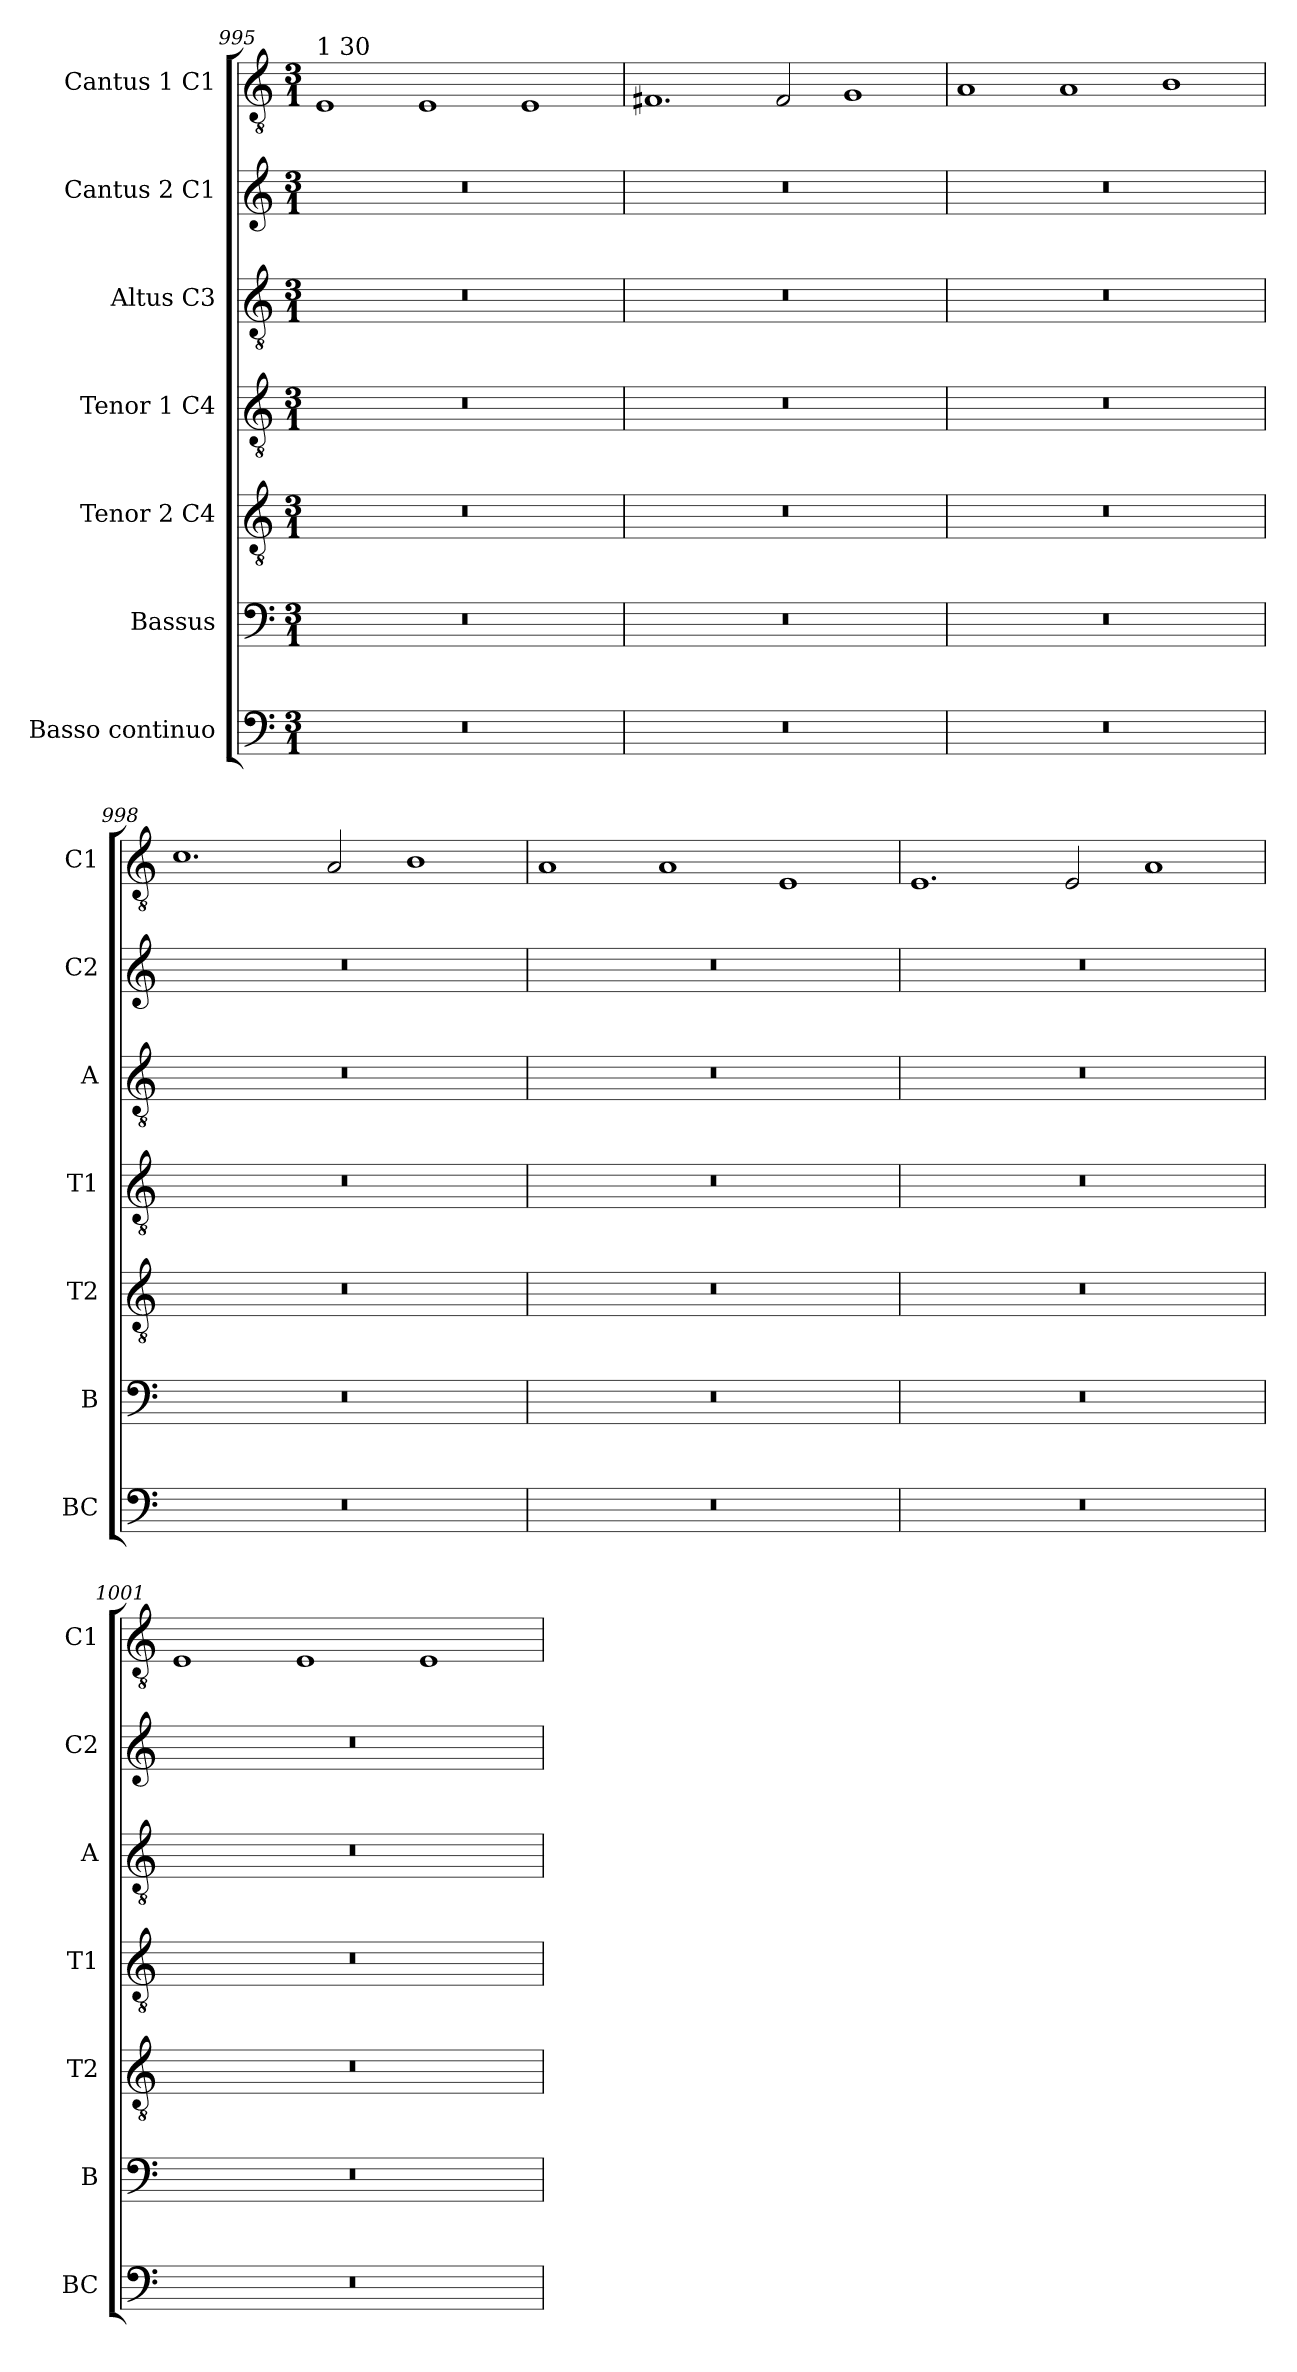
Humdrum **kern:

**kern	**kern	**kern	**kern	**kern	**kern	**kern
*part7	*part6	*part5	*part4	*part3	*part2	*part1
*staff7	*staff6	*staff5	*staff4	*staff3	*staff2	*staff1
*I"Basso continuo	*I"Bassus	*I"Tenor 2 C4	*I"Tenor 1 C4	*I"Altus C3	*I"Cantus 2 C1	*I"Cantus 1 C1
*I'BC	*I'B	*I'T2	*I'T1	*I'A	*I'C2	*I'C1
!!LO:LB:g=z
*clefF4	*clefF4	*clefGv2	*clefGv2	*clefGv2	*clefG2	*clefGv2
*ITrd7c12	*	*	*	*	*	*
*k[]	*k[]	*k[]	*k[]	*k[]	*k[]	*k[]
*C:	*C:	*C:	*C:	*C:	*C:	*C:
*M3/1	*M3/1	*M3/1	*M3/1	*M3/1	*M3/1	*M3/1
=995	=995	=995	=995	=995	=995	=995
!	!	!	!	!	!	!LO:TX:a:t=1 30
0.r	0.r	0.r	0.r	0.r	0.r	1E
.	.	.	.	.	.	1E
.	.	.	.	.	.	1E
=996	=996	=996	=996	=996	=996	=996
0.r	0.r	0.r	0.r	0.r	0.r	1.F#X
.	.	.	.	.	.	2F#/
.	.	.	.	.	.	1G
=997	=997	=997	=997	=997	=997	=997
0.r	0.r	0.r	0.r	0.r	0.r	1A
.	.	.	.	.	.	1A
.	.	.	.	.	.	1B
=998	=998	=998	=998	=998	=998	=998
0.r	0.r	0.r	0.r	0.r	0.r	1.c
.	.	.	.	.	.	2A/
.	.	.	.	.	.	1B
=999	=999	=999	=999	=999	=999	=999
0.r	0.r	0.r	0.r	0.r	0.r	1A
.	.	.	.	.	.	1A
.	.	.	.	.	.	1E
=1000	=1000	=1000	=1000	=1000	=1000	=1000
0.r	0.r	0.r	0.r	0.r	0.r	1.E
.	.	.	.	.	.	2E/
.	.	.	.	.	.	1A
=1001	=1001	=1001	=1001	=1001	=1001	=1001
0.r	0.r	0.r	0.r	0.r	0.r	1E
.	.	.	.	.	.	1E
.	.	.	.	.	.	1E
=	=	=	=	=	=	=
*-	*-	*-	*-	*-	*-	*-
